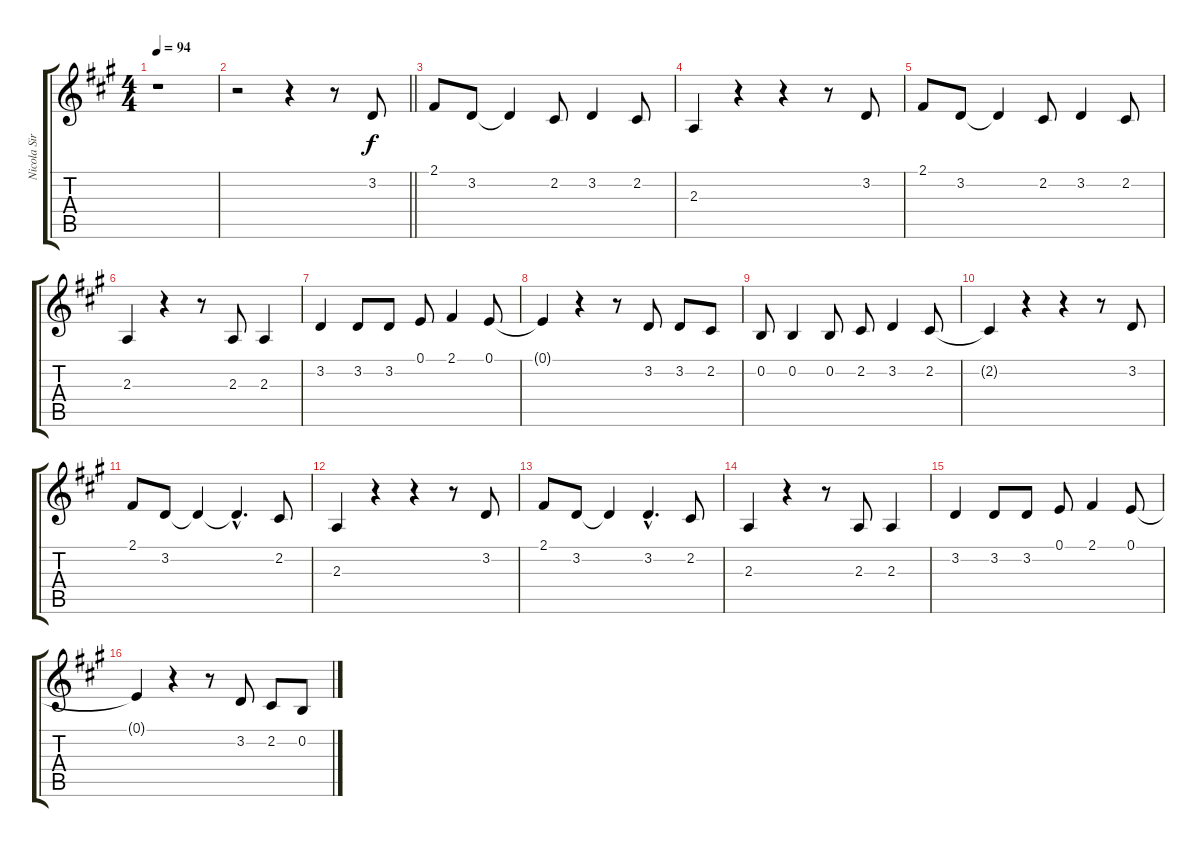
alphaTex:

\track ("Nicola Sirkis" "Nicola Sir") {instrument panflute}
\staff {score tabs}
\tuning (E4 B3 G3 D3 A2 E2) {hide}
\ts (4 4)
\tempo 94
\clef g2
\ks a
r.1{dy f} |
\barLineRight lightlight
r.2 r.4 r.8 3.2.8 |
2.1.8 3.2.8 3.2{t}.4 2.2.8 3.2.4 2.2.8 |
2.3.4 r.4 r.4 r.8 3.2.8 |
2.1.8 3.2.8 3.2{t}.4 2.2.8 3.2.4 2.2.8 |
2.3.4 r.4 r.8 2.3.8 2.3.4 |
3.2.4 3.2.8 3.2.8 0.1.8 2.1.4 0.1.8 |
0.1{t}.4 r.4 r.8 3.2.8 3.2.8 2.2.8 |
0.2.8 0.2.4 0.2.8 2.2.8 3.2.4 2.2.8 |
2.2{t}.4 r.4 r.4 r.8 3.2.8 |
2.1.8 3.2.8 3.2{t}.4 3.2{hac t}.4{d} 2.2.8 |
2.3.4 r.4 r.4 r.8 3.2.8 |
2.1.8 3.2.8 3.2{t}.4 3.2{hac}.4{d} 2.2.8 |
2.3.4 r.4 r.8 2.3.8 2.3.4 |
3.2.4 3.2.8 3.2.8 0.1.8 2.1.4 0.1.8 |
0.1{t}.4 r.4 r.8 3.2.8 2.2.8 0.2.8
